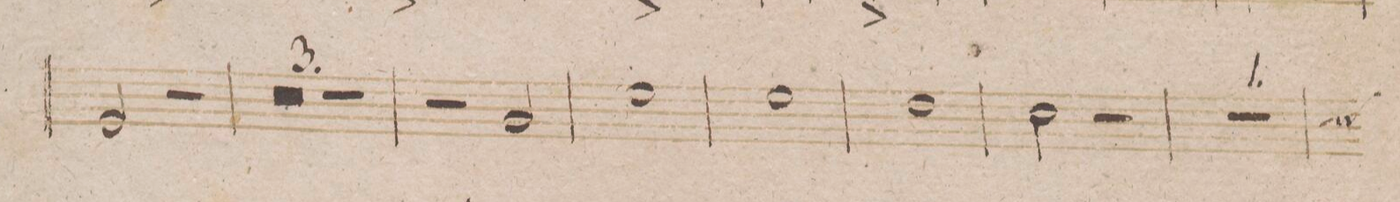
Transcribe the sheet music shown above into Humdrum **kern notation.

**kern	**dynam
*I"Corno 2do in F.	*
*clefG2	*
*k[b-]	*
*met(c|)	*
*M2/2	*
2A/	.
2r	.
=56	=56
0r	.
=57	=57
=58	=58
1r	.
=59	=59
2r	.
2c/	.
=60	=60
1a	.
=61	=61
1a	.
=62	=62
1g	.
=63	=63
2f\	.
2r	.
=64	=64
1r	.
*custos:f	*
=65	=65
*-	*-
